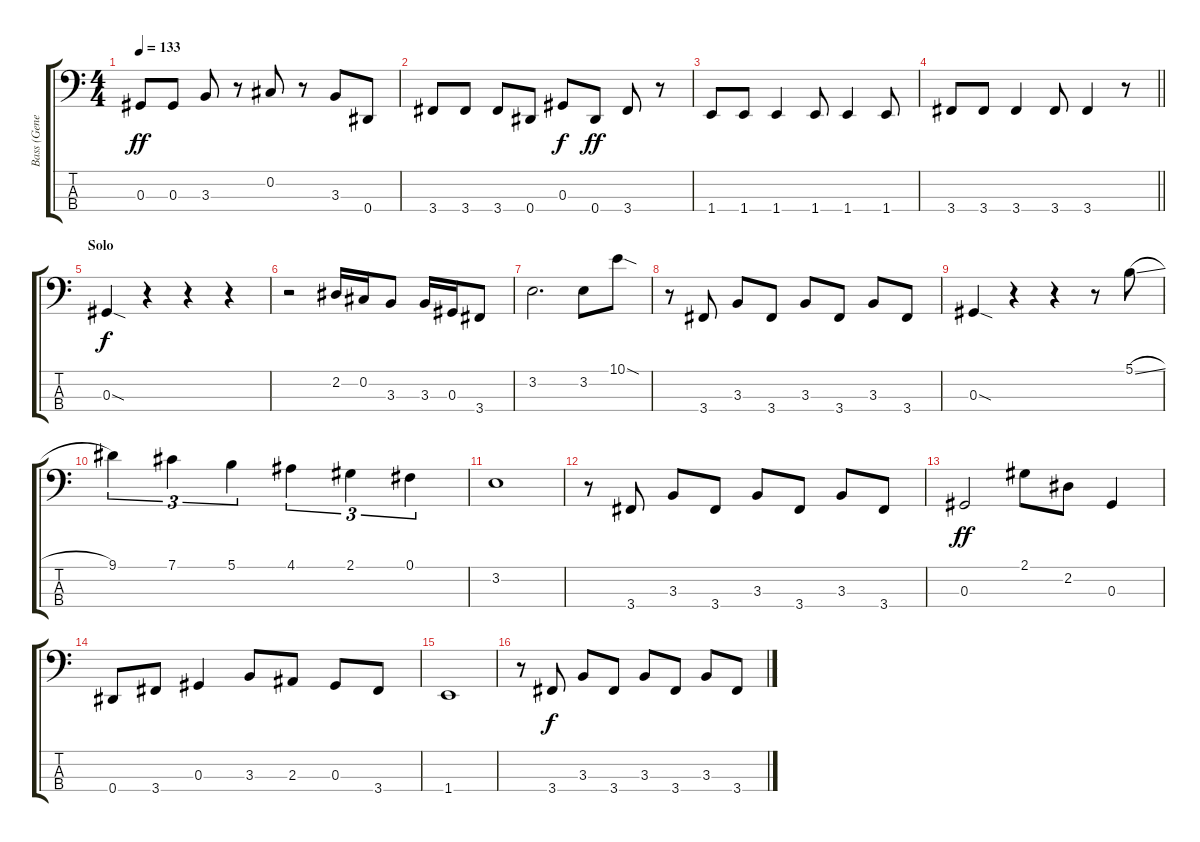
\track ("Bass (Gene)" "Bass (Gene") {instrument electricbasspick}
\staff {score tabs}
\tuning (Gb2 Db2 Ab1 Eb1) {hide}
\ts (4 4)
\tempo 133
\clef f4
\ks c
0.3.8{dy ff} 0.3.8 3.3.8 r.8 0.2.8 r.8 3.3.8 0.4.8 |
3.4.8 3.4.8 3.4.8 0.4.8 0.3.8{dy f} 0.4.8{dy ff} 3.4.8 r.8 |
1.4.8 1.4.8 1.4.4 1.4.8 1.4.4 1.4.8 |
\barLineRight lightlight
3.4.8 3.4.8 3.4.4 3.4.8 3.4.4 r.8 |
\section ("" "Solo")
0.3{sod}.4{dy f} r.4 r.4 r.4 |
r.2 2.2.16 0.2.16 3.3.8 3.3.16 0.3.16 3.4.8 |
3.2.2{d} 3.2.8 10.1{sod}.8 |
r.8 3.4.8 3.3.8 3.4.8 3.3.8 3.4.8 3.3.8 3.4.8 |
0.3{sod}.4 r.4 r.4 r.8 5.1{sl}.8 |
9.1.4{tu (3 2)} 7.1.4{tu (3 2)} 5.1.4{tu (3 2)} 4.1.4{tu (3 2)} 2.1.4{tu (3 2)} 0.1.4{tu (3 2)} |
3.2.1 |
r.8 3.4.8 3.3.8 3.4.8 3.3.8 3.4.8 3.3.8 3.4.8 |
0.3.2{dy ff} 2.1.8 2.2.8 0.3.4 |
0.4.8 3.4.8 0.3.4 3.3.8 2.3.8 0.3.8 3.4.8 |
1.4.1 |
r.8 3.4.8{dy f} 3.3.8 3.4.8 3.3.8 3.4.8 3.3.8 3.4.8
